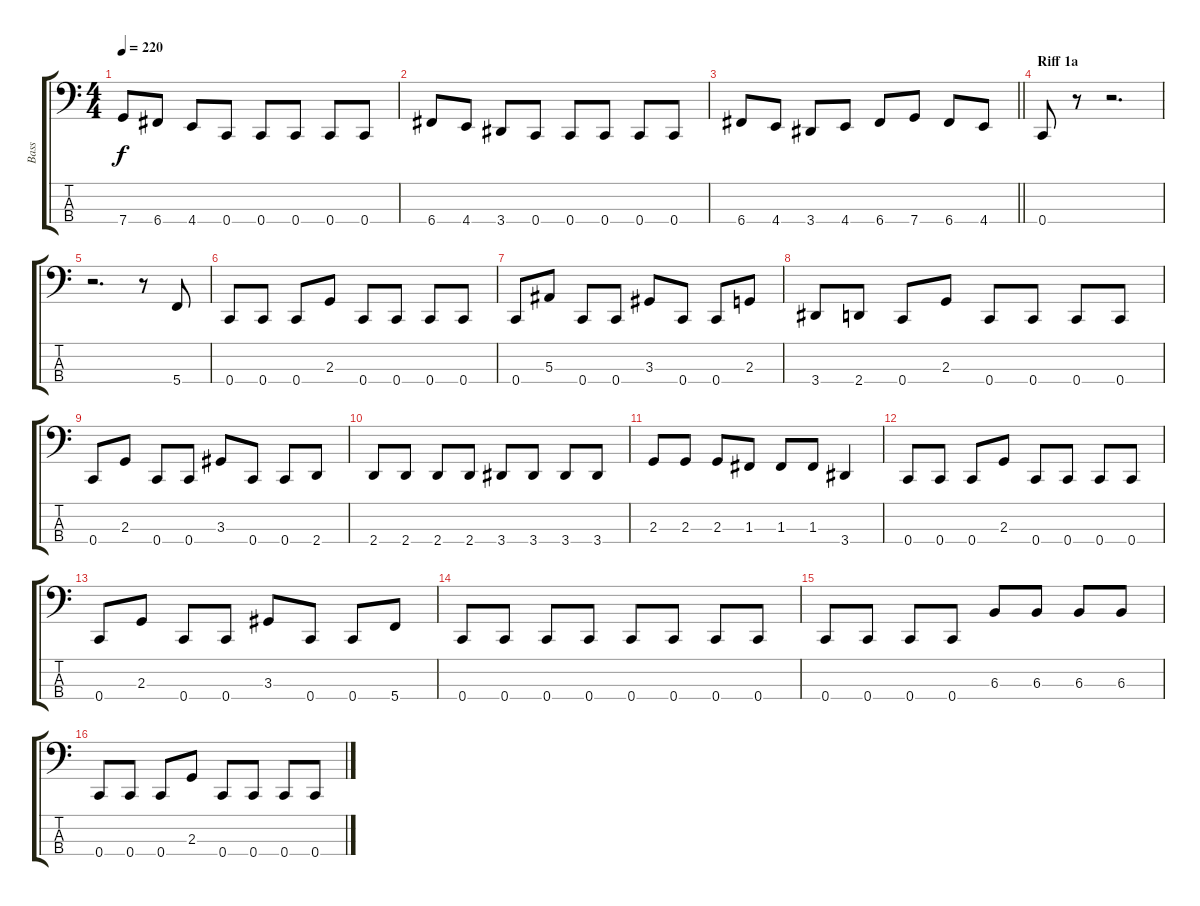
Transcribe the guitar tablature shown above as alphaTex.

\track ("Bass" "Bass") {instrument electricbassfinger}
\staff {score tabs}
\tuning (Eb2 Bb1 F1 C1) {hide}
\ts (4 4)
\tempo 220
\clef f4
\ks c
7.4.8{dy f} 6.4.8 4.4.8 0.4.8 0.4.8 0.4.8 0.4.8 0.4.8 |
6.4.8 4.4.8 3.4.8 0.4.8 0.4.8 0.4.8 0.4.8 0.4.8 |
\barLineRight lightlight
6.4.8 4.4.8 3.4.8 4.4.8 6.4.8 7.4.8 6.4.8 4.4.8 |
\section ("" "Riff 1a")
0.4.8 r.8 r.2{d} |
r.2{d} r.8 5.4.8 |
0.4.8 0.4.8 0.4.8 2.3.8 0.4.8 0.4.8 0.4.8 0.4.8 |
0.4.8 5.3.8 0.4.8 0.4.8 3.3.8 0.4.8 0.4.8 2.3.8 |
3.4.8 2.4.8 0.4.8 2.3.8 0.4.8 0.4.8 0.4.8 0.4.8 |
0.4.8 2.3.8 0.4.8 0.4.8 3.3.8 0.4.8 0.4.8 2.4.8 |
2.4.8 2.4.8 2.4.8 2.4.8 3.4.8 3.4.8 3.4.8 3.4.8 |
2.3.8 2.3.8 2.3.8 1.3.8 1.3.8 1.3.8 3.4.4 |
0.4.8 0.4.8 0.4.8 2.3.8 0.4.8 0.4.8 0.4.8 0.4.8 |
0.4.8 2.3.8 0.4.8 0.4.8 3.3.8 0.4.8 0.4.8 5.4.8 |
0.4.8 0.4.8 0.4.8 0.4.8 0.4.8 0.4.8 0.4.8 0.4.8 |
0.4.8 0.4.8 0.4.8 0.4.8 6.3.8 6.3.8 6.3.8 6.3.8 |
0.4.8 0.4.8 0.4.8 2.3.8 0.4.8 0.4.8 0.4.8 0.4.8
